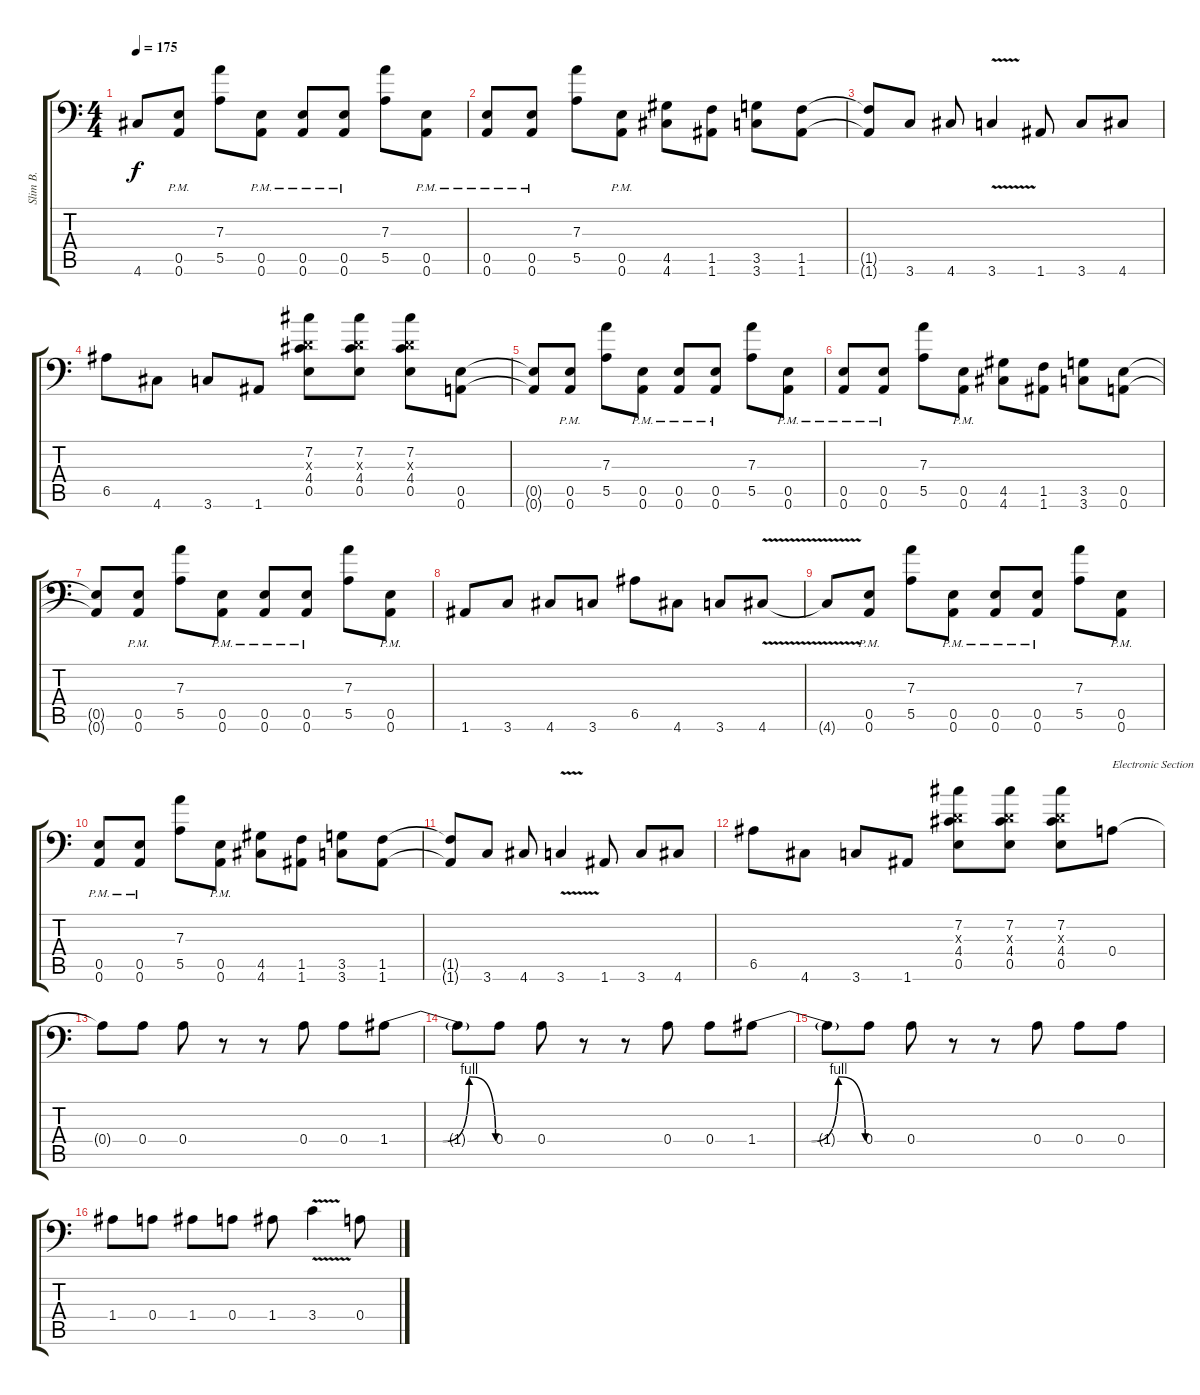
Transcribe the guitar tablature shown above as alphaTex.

\track ("Slim B." "Slim B.") {instrument distortionguitar}
\staff {score tabs}
\tuning (B3 Gb3 D3 A2 E2 A1) {hide}
\ts (4 4)
\tempo 175
\clef f4
\ks c
4.6{t}.8{dy f} (0.5{pm} 0.6{pm}).8 (7.3 5.5).8 (0.5{pm} 0.6{pm}).8 (0.5{pm} 0.6{pm}).8 (0.5{pm} 0.6{pm}).8 (7.3 5.5).8 (0.5{pm} 0.6{pm}).8 |
(0.5{pm} 0.6{pm}).8 (0.5{pm} 0.6{pm}).8 (7.3 5.5).8 (0.5{pm} 0.6{pm}).8 (4.5 4.6).8 (1.5 1.6).8 (3.5 3.6).8 (1.5 1.6).8 |
(1.5{t} 1.6{t}).8 3.6.8 4.6.8 3.6{v}.4 1.6.8 3.6.8 4.6.8 |
6.5.8 4.6.8 3.6.8 1.6.8 (7.2 0.3{x} 4.4 0.5).8 (7.2 0.3{x} 4.4 0.5).8 (7.2 0.3{x} 4.4 0.5).8 (0.5 0.6).8 |
(0.5{t} 0.6{t}).8 (0.5{pm} 0.6{pm}).8 (7.3 5.5).8 (0.5{pm} 0.6{pm}).8 (0.5{pm} 0.6{pm}).8 (0.5{pm} 0.6{pm}).8 (7.3 5.5).8 (0.5{pm} 0.6{pm}).8 |
(0.5{pm} 0.6{pm}).8 (0.5{pm} 0.6{pm}).8 (7.3 5.5).8 (0.5{pm} 0.6{pm}).8 (4.5 4.6).8 (1.5 1.6).8 (3.5 3.6).8 (0.5 0.6).8 |
(0.5{t} 0.6{t}).8 (0.5{pm} 0.6{pm}).8 (7.3 5.5).8 (0.5{pm} 0.6{pm}).8 (0.5{pm} 0.6{pm}).8 (0.5{pm} 0.6{pm}).8 (7.3 5.5).8 (0.5{pm} 0.6{pm}).8 |
1.6.8 3.6.8 4.6.8 3.6.8 6.5.8 4.6.8 3.6.8 4.6{v}.8 |
4.6{t}.8 (0.5{pm} 0.6{pm}).8 (7.3 5.5).8 (0.5{pm} 0.6{pm}).8 (0.5{pm} 0.6{pm}).8 (0.5{pm} 0.6{pm}).8 (7.3 5.5).8 (0.5{pm} 0.6{pm}).8 |
(0.5{pm} 0.6{pm}).8 (0.5{pm} 0.6{pm}).8 (7.3 5.5).8 (0.5{pm} 0.6{pm}).8 (4.5 4.6).8 (1.5 1.6).8 (3.5 3.6).8 (1.5 1.6).8 |
(1.5{t} 1.6{t}).8 3.6.8 4.6.8 3.6{v}.4 1.6.8 3.6.8 4.6.8 |
6.5.8 4.6.8 3.6.8 1.6.8 (7.2 0.3{x} 4.4 0.5).8 (7.2 0.3{x} 4.4 0.5).8 (7.2 0.3{x} 4.4 0.5).8 0.4.8{txt "Electronic Section"} |
0.4{t}.8 0.4.8 0.4.8 r.8 r.8 0.4.8 0.4.8 1.4{be (custom 0 0 30 0 45 4 60 0)}.8 |
1.4{t}.8 0.4.8 0.4.8 r.8 r.8 0.4.8 0.4.8 1.4{be (custom 0 0 30 0 45 4 60 0)}.8 |
1.4{t}.8 0.4.8 0.4.8 r.8 r.8 0.4.8 0.4.8 0.4.8 |
1.4.8 0.4.8 1.4.8 0.4.8 1.4.8 3.4{v}.4 0.4.8
